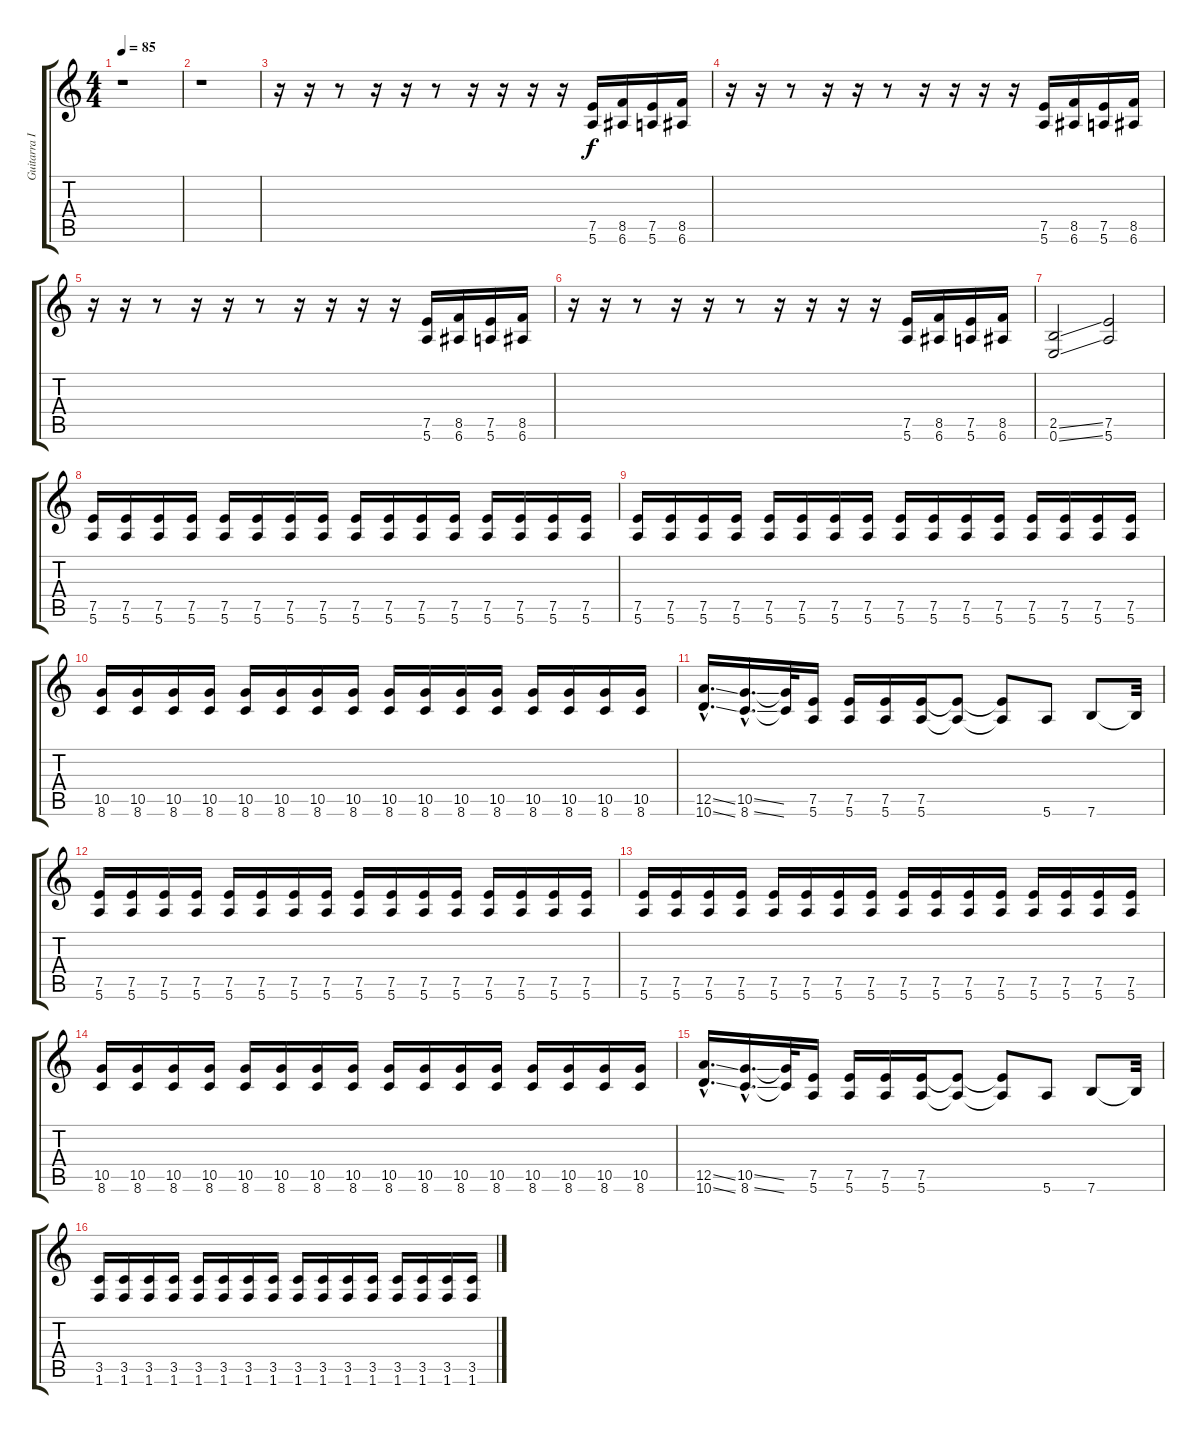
\track ("Guitarra II" "Guitarra I") {instrument distortionguitar}
\staff {score tabs}
\tuning (E4 B3 G3 D3 A2 E2) {hide}
\ts (4 4)
\tempo 85
\clef g2
\ks c
r.1{dy f} |
r.1 |
r.16 r.16 r.8 r.16 r.16 r.8 r.16 r.16 r.16 r.16 (7.5 5.6).16 (8.5 6.6).16 (7.5 5.6).16 (8.5 6.6).16 |
r.16 r.16 r.8 r.16 r.16 r.8 r.16 r.16 r.16 r.16 (7.5 5.6).16 (8.5 6.6).16 (7.5 5.6).16 (8.5 6.6).16 |
r.16 r.16 r.8 r.16 r.16 r.8 r.16 r.16 r.16 r.16 (7.5 5.6).16 (8.5 6.6).16 (7.5 5.6).16 (8.5 6.6).16 |
r.16 r.16 r.8 r.16 r.16 r.8 r.16 r.16 r.16 r.16 (7.5 5.6).16 (8.5 6.6).16 (7.5 5.6).16 (8.5 6.6).16 |
(2.5{ss} 0.6{ss}).2 (7.5 5.6).2 |
(7.5 5.6).16 (7.5 5.6).16 (7.5 5.6).16 (7.5 5.6).16 (7.5 5.6).16 (7.5 5.6).16 (7.5 5.6).16 (7.5 5.6).16 (7.5 5.6).16 (7.5 5.6).16 (7.5 5.6).16 (7.5 5.6).16 (7.5 5.6).16 (7.5 5.6).16 (7.5 5.6).16 (7.5 5.6).16 |
(7.5 5.6).16 (7.5 5.6).16 (7.5 5.6).16 (7.5 5.6).16 (7.5 5.6).16 (7.5 5.6).16 (7.5 5.6).16 (7.5 5.6).16 (7.5 5.6).16 (7.5 5.6).16 (7.5 5.6).16 (7.5 5.6).16 (7.5 5.6).16 (7.5 5.6).16 (7.5 5.6).16 (7.5 5.6).16 |
(10.5 8.6).16 (10.5 8.6).16 (10.5 8.6).16 (10.5 8.6).16 (10.5 8.6).16 (10.5 8.6).16 (10.5 8.6).16 (10.5 8.6).16 (10.5 8.6).16 (10.5 8.6).16 (10.5 8.6).16 (10.5 8.6).16 (10.5 8.6).16 (10.5 8.6).16 (10.5 8.6).16 (10.5 8.6).16 |
(12.5{ss hac} 10.6{ss hac}).16{d} (10.5{ss hac} 8.6{ss hac}).16{d} (10.5{t} 8.6{t}).32 (7.5 5.6).16 (7.5 5.6).16 (7.5 5.6).16 (7.5 5.6).16 (7.5{t} 5.6{t}).8 (7.5{t} 5.6{t}).8 5.6.8 7.6.8 7.6{t}.32 |
(7.5 5.6).16 (7.5 5.6).16 (7.5 5.6).16 (7.5 5.6).16 (7.5 5.6).16 (7.5 5.6).16 (7.5 5.6).16 (7.5 5.6).16 (7.5 5.6).16 (7.5 5.6).16 (7.5 5.6).16 (7.5 5.6).16 (7.5 5.6).16 (7.5 5.6).16 (7.5 5.6).16 (7.5 5.6).16 |
(7.5 5.6).16 (7.5 5.6).16 (7.5 5.6).16 (7.5 5.6).16 (7.5 5.6).16 (7.5 5.6).16 (7.5 5.6).16 (7.5 5.6).16 (7.5 5.6).16 (7.5 5.6).16 (7.5 5.6).16 (7.5 5.6).16 (7.5 5.6).16 (7.5 5.6).16 (7.5 5.6).16 (7.5 5.6).16 |
(10.5 8.6).16 (10.5 8.6).16 (10.5 8.6).16 (10.5 8.6).16 (10.5 8.6).16 (10.5 8.6).16 (10.5 8.6).16 (10.5 8.6).16 (10.5 8.6).16 (10.5 8.6).16 (10.5 8.6).16 (10.5 8.6).16 (10.5 8.6).16 (10.5 8.6).16 (10.5 8.6).16 (10.5 8.6).16 |
(12.5{ss hac} 10.6{ss hac}).16{d} (10.5{ss hac} 8.6{ss hac}).16{d} (10.5{t} 8.6{t}).32 (7.5 5.6).16 (7.5 5.6).16 (7.5 5.6).16 (7.5 5.6).16 (7.5{t} 5.6{t}).8 (7.5{t} 5.6{t}).8 5.6.8 7.6.8 7.6{t}.32 |
(3.5 1.6).16 (3.5 1.6).16 (3.5 1.6).16 (3.5 1.6).16 (3.5 1.6).16 (3.5 1.6).16 (3.5 1.6).16 (3.5 1.6).16 (3.5 1.6).16 (3.5 1.6).16 (3.5 1.6).16 (3.5 1.6).16 (3.5 1.6).16 (3.5 1.6).16 (3.5 1.6).16 (3.5 1.6).16
